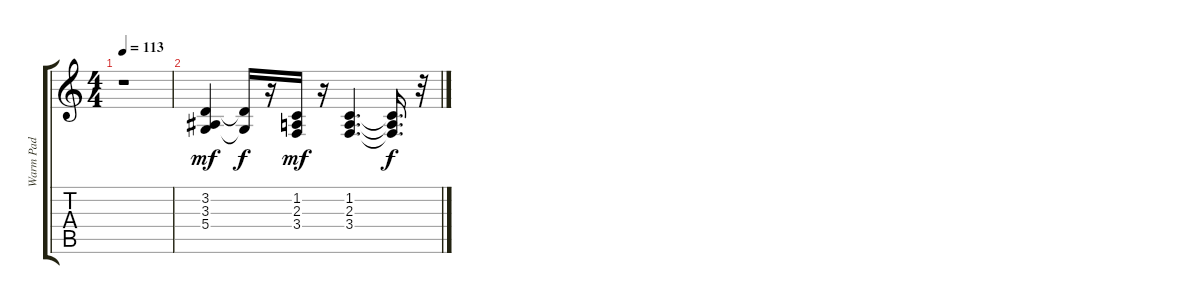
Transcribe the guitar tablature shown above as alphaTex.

\track ("Warm Pad" "Warm Pad") {instrument pad2warm}
\staff {score tabs}
\tuning (E4 B3 G3 D3 A2 E2) {hide}
\ts (4 4)
\tempo 113
\clef g2
\ks c
r.1{dy ff} |
(3.2 3.3 5.4).4{dy mf} (3.2{t} 5.4{t}).16{dy f} r.16 (1.2 2.3 3.4).16{dy mf} r.16 (1.2 2.3 3.4).4{d} (1.2{t} 2.3{t} 3.4{t}).16{d dy f} r.32
